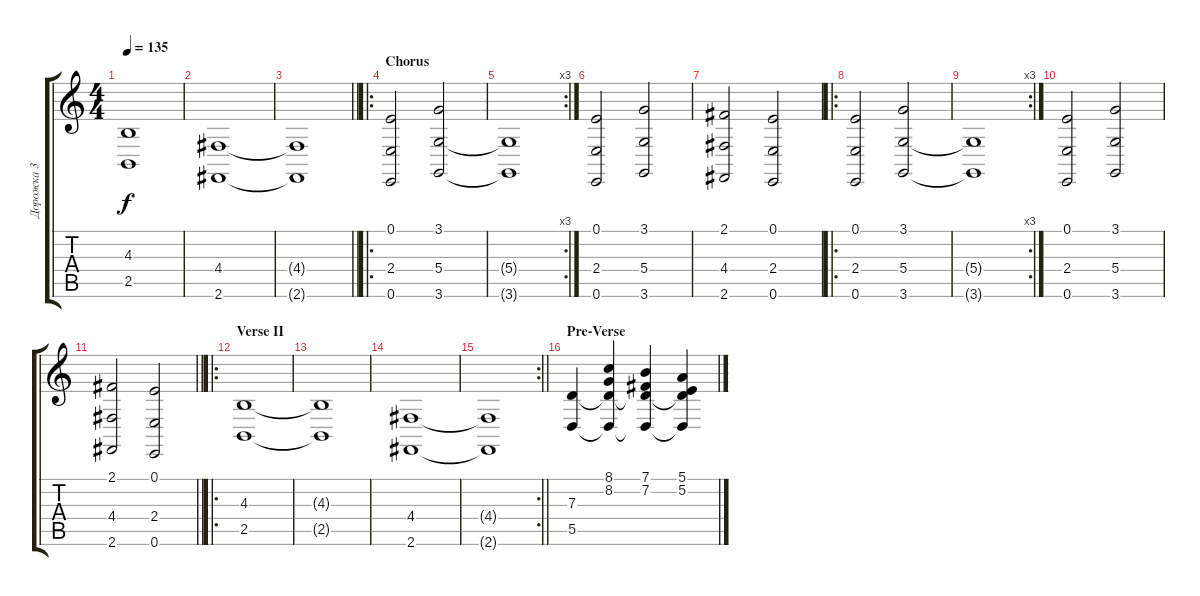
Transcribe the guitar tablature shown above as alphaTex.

\track ("Дорожка 3" "Дорожка 3") {instrument synthstrings2}
\staff {score tabs}
\tuning (E4 B3 G3 D3 A2 E2) {hide}
\ts (4 4)
\tempo 135
\clef g2
\ks c
(4.3{t} 2.5{t}).1{dy f} |
(4.4 2.6).1 |
\barLineRight lightlight
(4.4{t} 2.6{t}).1 |
\ro
\section ("" "Chorus")
(0.1 2.4 0.6).2 (3.1 5.4 3.6).2 |
\rc 3
(5.4{t} 3.6{t}).1 |
(0.1 2.4 0.6).2 (3.1 5.4 3.6).2 |
(2.1 4.4 2.6).2 (0.1 2.4 0.6).2 |
\ro
(0.1 2.4 0.6).2 (3.1 5.4 3.6).2 |
\rc 3
(5.4{t} 3.6{t}).1 |
(0.1 2.4 0.6).2 (3.1 5.4 3.6).2 |
\barLineRight lightlight
(2.1 4.4 2.6).2 (0.1 2.4 0.6).2 |
\ro
\section ("" "Verse II")
(4.3 2.5).1 |
(4.3{t} 2.5{t}).1 |
(4.4 2.6).1 |
\rc 2
\barLineRight lightlight
(4.4{t} 2.6{t}).1 |
\section ("" "Pre-Verse")
(7.3 5.5).4 (8.1 8.2 7.3{t} 5.5{t}).4{volume 16} (7.1 7.2 7.3{t} 5.5{t}).4 (5.1 5.2 7.3{t} 5.5{t}).4
